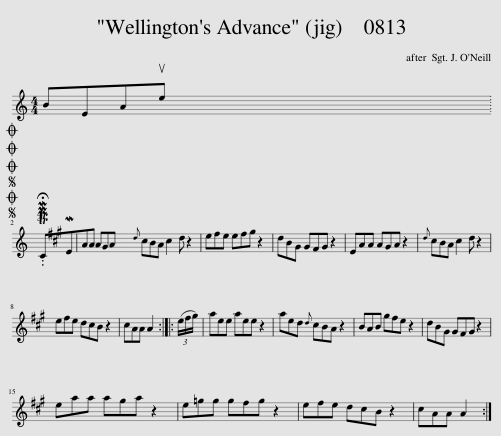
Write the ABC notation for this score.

X:1
L:1/8
M:4/4
I:linebreak $
K:C
V:1 treble
V:1
 BEAue x2002 |$SOSOOO .!fermata!PMTCMEAA A^GA |{d} ^cBA c2 d z2 | e^fe ef^g z2 | dB^G G^FG z2 | %5
 EAA A^GA z2 |{d} ^cBA c2 d z2 |$ e^fe d^cB z2 | ^cAA A2 :: (3(e/^f/^g/) | %10
 aee aee z2 | aed{d} ^cBA z2 | BAB ^g^fe z2 | dB^G G^FG z2 |$ eaa a^ga z2 | %15
 e=gg g^fg z2 | e^fe d^cB z2 | ^cAA A2 :| %18
